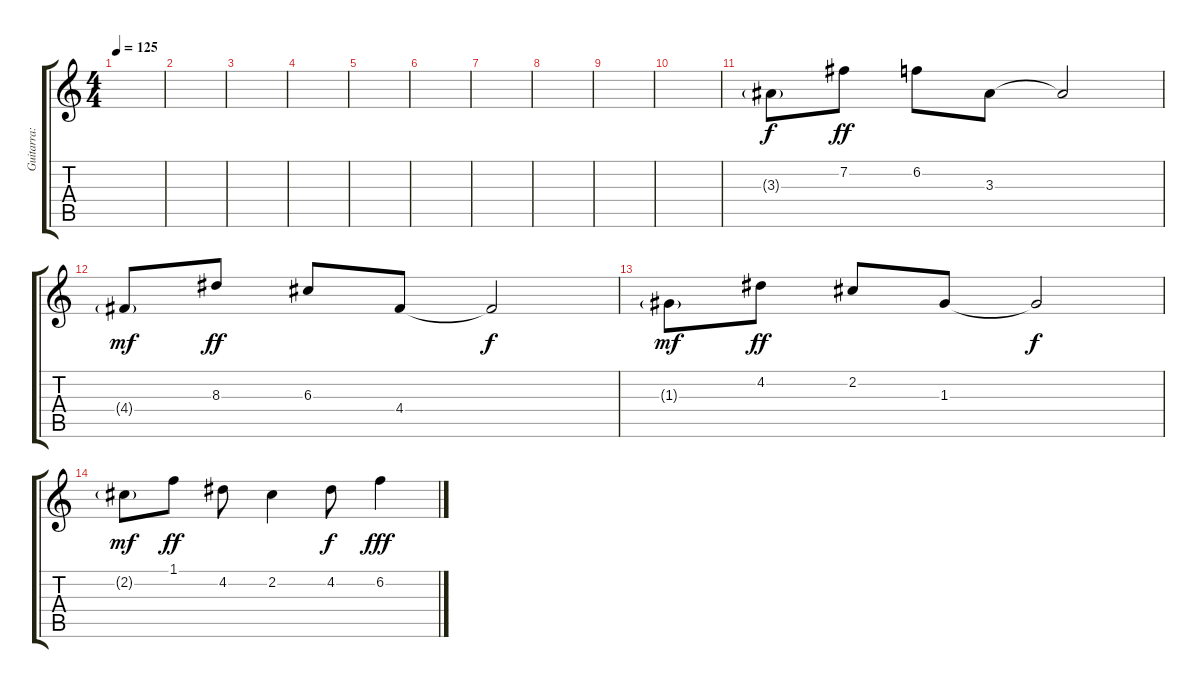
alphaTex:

\track ("Guitarra: 2ª voz" "Guitarra: ") {instrument electricguitarclean}
\staff {score tabs}
\tuning (E4 B3 G3 D3 A2 E2) {hide}
\ts (4 4)
\tempo 125
\clef g2
\ks c
|
|
|
|
|
|
|
|
|
|
3.3{g}.8 7.2.8{dy ff} 6.2.8 3.3.8 3.3{t}.2 |
4.4{g}.8{dy mf} 8.3.8{dy ff} 6.3.8 4.4.8 4.4{t}.2{dy f} |
1.3{g}.8{dy mf} 4.2.8{dy ff} 2.2.8 1.3.8 1.3{t}.2{dy f} |
2.2{g}.8{dy mf} 1.1.8{dy ff} 4.2.8 2.2.4 4.2.8{dy f} 6.2.4{dy fff}
